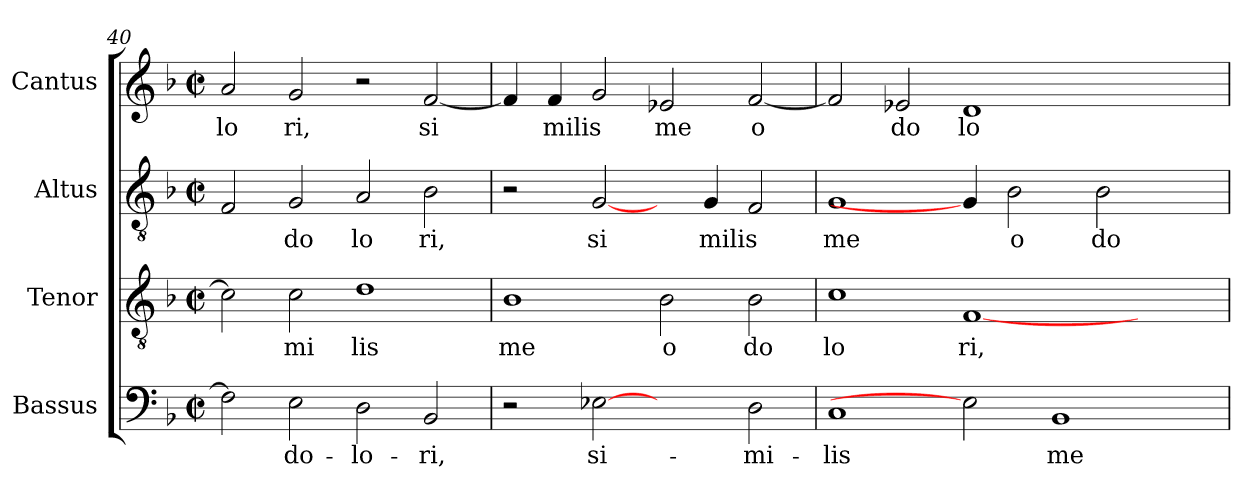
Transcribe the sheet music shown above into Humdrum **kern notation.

**kern	**text	**kern	**text	**kern	**text	**kern	**text
*part4	*part4	*part3	*part3	*part2	*part2	*part1	*part1
*staff4	*staff4	*staff3	*staff3	*staff2	*staff2	*staff1	*staff1
*I"Bassus	*	*I"Tenor	*	*I"Altus	*	*I"Cantus	*
*clefF4	*	*clefGv2	*	*clefGv2	*	*clefG2	*
*k[b-]	*	*k[b-]	*	*k[b-]	*	*k[b-]	*
*F:	*	*F:	*	*F:	*	*F:	*
*M2/2	*	*M2/2	*	*M2/2	*	*M2/2	*
*met(c|)	*	*met(c|)	*	*met(c|)	*	*met(c|)	*
=40	=40	=40	=40	=40	=40	=40	=40
!	!	!	!	!	!	!	!LO:LY:b:cj
2F\]	.	2c\]	.	2F/	.	2a/	lo
!	!LO:LY:b:cj	!	!LO:LY:b:cj	!	!LO:LY:b:cj	!	!LO:LY:b:cj
2E\	do-	2c\	mi	2G/	do	2g/	ri,
!	!LO:LY:b:cj	!	!LO:LY:b:cj	!	!LO:LY:b:cj	!	!
2D\	-lo-	1d	lis	2A/	lo	2r	.
!	!LO:LY:b:cj	!	!	!	!LO:LY:b:cj	!	!LO:LY:b:cj
2BB-/	-ri,	.	.	2B-\	ri,	[<2f/	si
=41	=41	=41	=41	=41	=41	=41	=41
!	!	!	!LO:LY:b:cj	!	!	!	!
2r	.	1B-	me	2r	.	4f/]	.
!	!	!	!	!	!	!	!LO:LY:b:cj
.	.	.	.	.	.	4f/	milis
!	!LO:LY:b:cj	!	!	!	!LO:LY:b:cj	!	!
[2E-X	si-	.	.	[2G/	si	2g/	.
!	!	!	!LO:LY:b:cj	!	!	!	!LO:LY:b:cj
2ryy	.	2B-\	o	4ryy	.	2e-X/	me
!	!	!	!	!	!LO:LY:b:cj	!	!
.	.	.	.	4G/	milis	.	.
!	!LO:LY:b:cj	!	!LO:LY:b:cj	!	!	!	!LO:LY:b:cj
2D\	-mi-	2B-\	do	2F/	.	[<2f/	o
=42	=42	=42	=42	=42	=42	=42	=42
!	!LO:LY:b:cj	!	!LO:LY:b:cj	!	!LO:LY:b:cj	!	!
1C	-lis	1c	lo	1G	me	2f/]	.
!	!	!	!	!	!	!	!LO:LY:b:cj
.	.	.	.	.	.	2e-/	do
!	!	!	!LO:LY:b:cj	!	!	!	!LO:LY:b:cj
2E-]	.	[>1F	ri,	4G/]	.	1d	lo
!	!	!	!	!	!LO:LY:b:cj	!	!
.	.	.	.	2B-\	o	.	.
!	!LO:LY:b:cj	!	!	!	!	!	!
1BB-	me-	.	.	.	.	.	.
!	!	!	!	!	!LO:LY:b:cj	!	!
.	.	.	.	2B-\	do	.	.
.	.	2ryy	.	.	.	2ryy	.
.	.	.	.	4ryy	.	.	.
=	=	=	=	=	=	=	=
*-	*-	*-	*-	*-	*-	*-	*-
